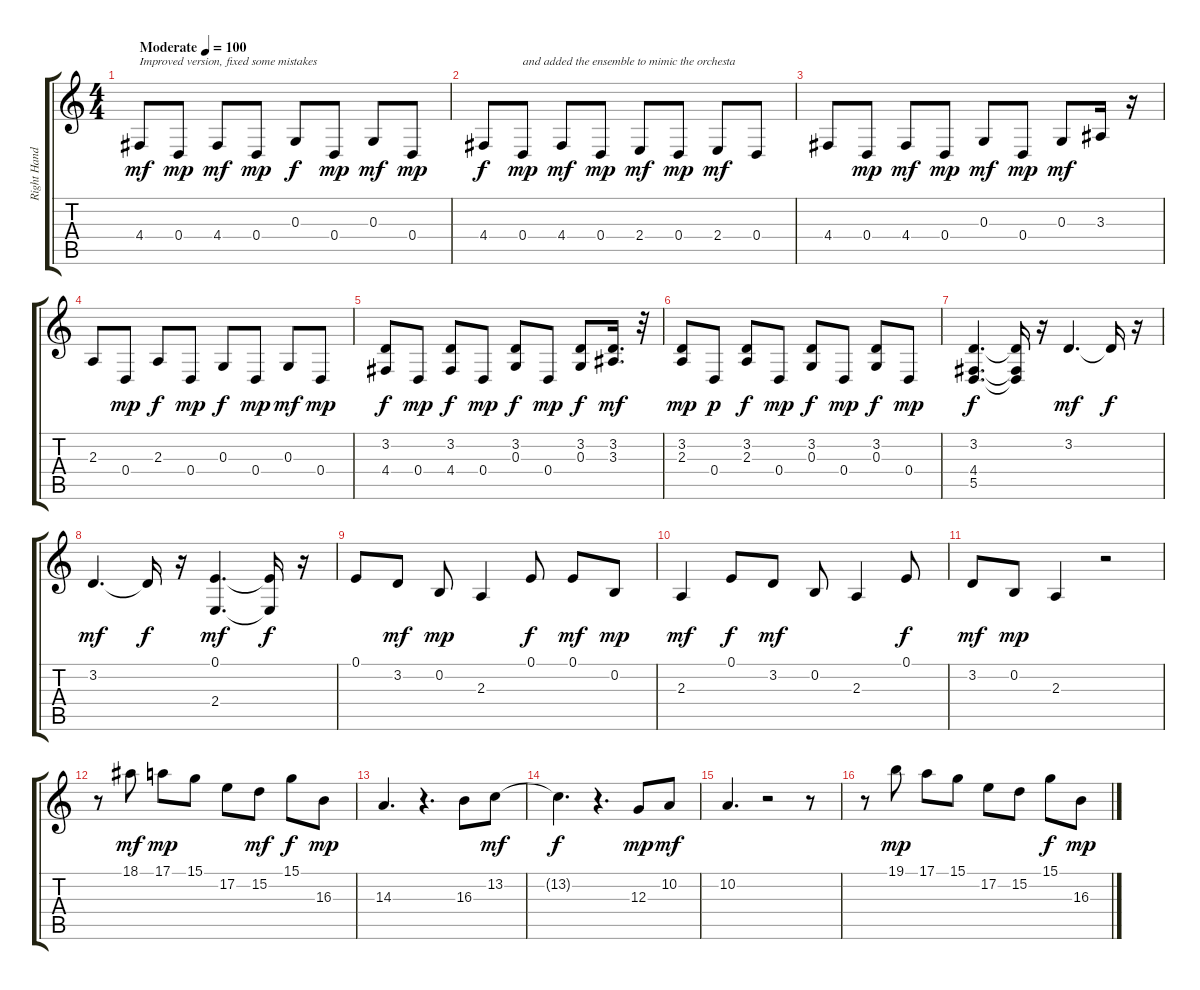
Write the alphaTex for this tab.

\track ("Right Hand" "Right Hand") {instrument acousticgrandpiano}
\staff {score tabs}
\tuning (E4 B3 G3 D3 A2 E2) {hide}
\ts (4 4)
\tempo (100 "Moderate")
\clef g2
\ks c
4.4.8{txt "Improved version, fixed some mistakes" dy mf instrument acousticgrandpiano} 0.4.8{dy mp} 4.4.8{dy mf} 0.4.8{dy mp} 0.3.8{dy f} 0.4.8{dy mp} 0.3.8{dy mf} 0.4.8{dy mp} |
4.4.8{dy f} 0.4.8{txt "and added the ensemble to mimic the orchesta" dy mp} 4.4.8{dy mf} 0.4.8{dy mp} 2.4.8{dy mf} 0.4.8{dy mp} 2.4.8{dy mf} 0.4.8 |
4.4.8 0.4.8{dy mp} 4.4.8{dy mf} 0.4.8{dy mp} 0.3.8{dy mf} 0.4.8{dy mp} 0.3.8{dy mf} 3.3.16 r.16 |
2.3.8 0.4.8{dy mp} 2.3.8{dy f} 0.4.8{dy mp} 0.3.8{dy f} 0.4.8{dy mp} 0.3.8{dy mf} 0.4.8{dy mp} |
(3.2 4.4).8{dy f} 0.4.8{dy mp} (3.2 4.4).8{dy f} 0.4.8{dy mp} (3.2 0.3).8{dy f} 0.4.8{dy mp} (3.2 0.3).8{dy f} (3.2 3.3).16{d dy mf} r.32 |
(3.2 2.3).8{dy mp} 0.4.8{dy p} (3.2 2.3).8{dy f} 0.4.8{dy mp} (3.2 0.3).8{dy f} 0.4.8{dy mp} (3.2 0.3).8{dy f} 0.4.8{dy mp} |
(3.2 4.4 5.5).4{d dy f} (3.2{t} 4.4{t} 5.5{t}).16 r.16 3.2.4{d dy mf} 3.2{t}.16{dy f} r.16 |
3.2.4{d dy mf} 3.2{t}.16{dy f} r.16 (0.1 2.4).4{d dy mf} (0.1{t} 2.4{t}).16{dy f} r.16 |
0.1.8 3.2.8{dy mf} 0.2.8{dy mp} 2.3.4 0.1.8{dy f} 0.1.8{dy mf} 0.2.8{dy mp} |
2.3.4{dy mf} 0.1.8{dy f} 3.2.8{dy mf} 0.2.8 2.3.4 0.1.8{dy f} |
3.2.8{dy mf} 0.2.8{dy mp} 2.3.4 r.2 |
r.8 18.1.8{dy mf} 17.1.8{dy mp} 15.1.8 17.2.8 15.2.8{dy mf} 15.1.8{dy f} 16.3.8{dy mp} |
14.3.4{d} r.4{d} 16.3.8 13.2.8{dy mf} |
13.2{t}.4{d dy f} r.4{d} 12.3.8{dy mp} 10.2.8{dy mf} |
10.2.4{d} r.2 r.8 |
r.8 19.1.8{dy mp} 17.1.8 15.1.8 17.2.8 15.2.8 15.1.8{dy f} 16.3.8{dy mp}
